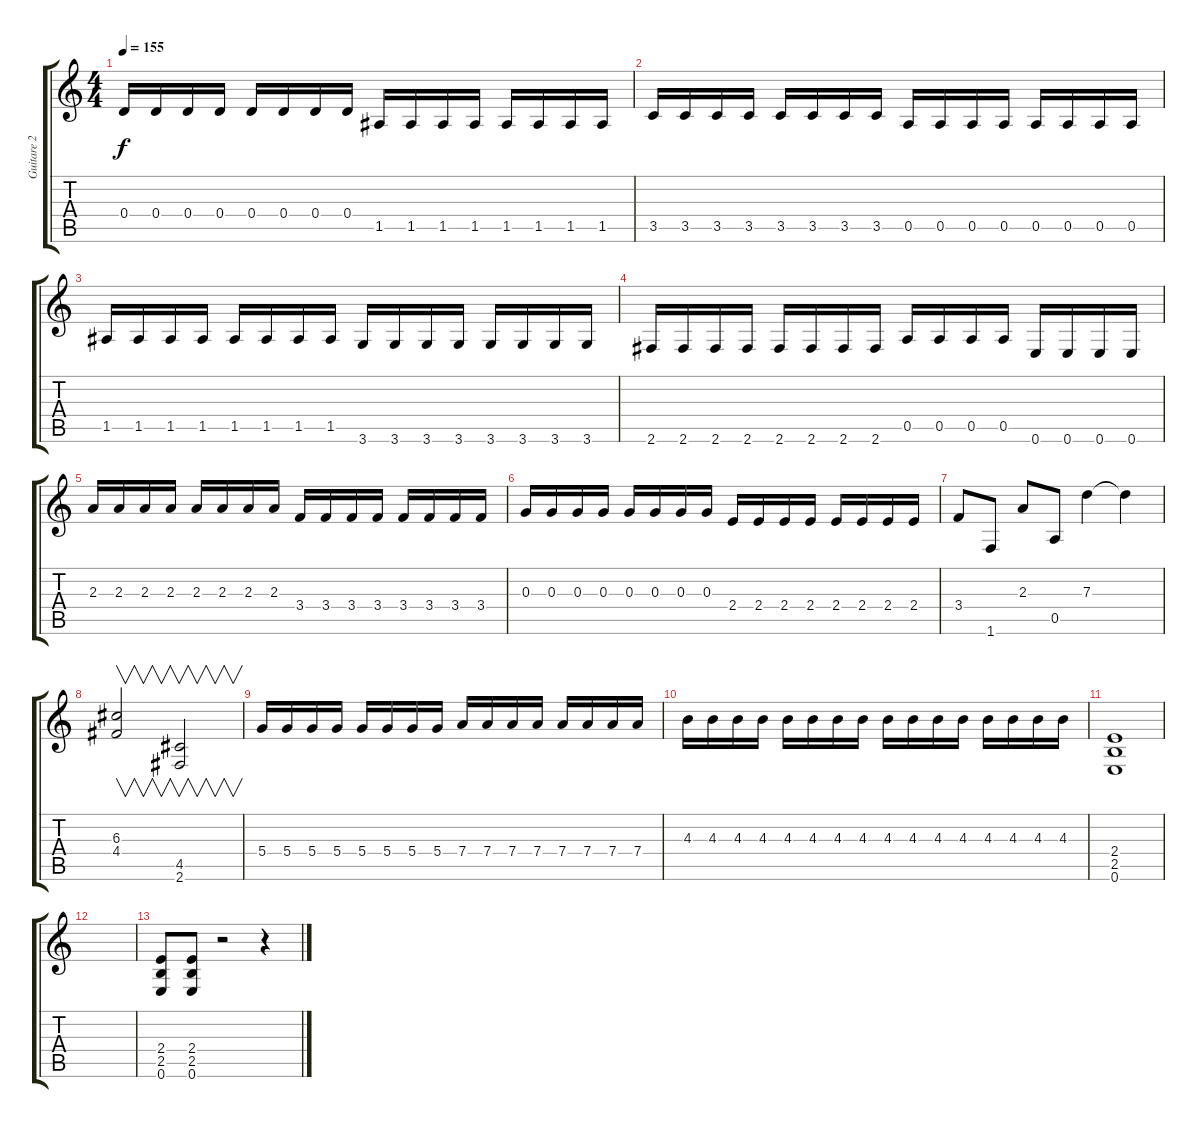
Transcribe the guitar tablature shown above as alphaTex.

\track ("Guitare 2" "Guitare 2") {instrument distortionguitar}
\staff {score tabs}
\tuning (E4 B3 G3 D3 A2 E2) {hide}
\ts (4 4)
\tempo 155
\clef g2
\ks c
0.4.16{dy f} 0.4.16 0.4.16 0.4.16 0.4.16 0.4.16 0.4.16 0.4.16 1.5.16 1.5.16 1.5.16 1.5.16 1.5.16 1.5.16 1.5.16 1.5.16 |
3.5.16 3.5.16 3.5.16 3.5.16 3.5.16 3.5.16 3.5.16 3.5.16 0.5.16 0.5.16 0.5.16 0.5.16 0.5.16 0.5.16 0.5.16 0.5.16 |
1.5.16 1.5.16 1.5.16 1.5.16 1.5.16 1.5.16 1.5.16 1.5.16 3.6.16 3.6.16 3.6.16 3.6.16 3.6.16 3.6.16 3.6.16 3.6.16 |
2.6.16 2.6.16 2.6.16 2.6.16 2.6.16 2.6.16 2.6.16 2.6.16 0.5.16 0.5.16 0.5.16 0.5.16 0.6.16 0.6.16 0.6.16 0.6.16 |
2.3.16 2.3.16 2.3.16 2.3.16 2.3.16 2.3.16 2.3.16 2.3.16 3.4.16 3.4.16 3.4.16 3.4.16 3.4.16 3.4.16 3.4.16 3.4.16 |
0.3.16 0.3.16 0.3.16 0.3.16 0.3.16 0.3.16 0.3.16 0.3.16 2.4.16 2.4.16 2.4.16 2.4.16 2.4.16 2.4.16 2.4.16 2.4.16 |
3.4.8 1.6.8 2.3.8 0.5.8 7.3.4 7.3{t}.4 |
(6.3 4.4).2{v} (4.5 2.6).2{v} |
5.4.16 5.4.16 5.4.16 5.4.16 5.4.16 5.4.16 5.4.16 5.4.16 7.4.16 7.4.16 7.4.16 7.4.16 7.4.16 7.4.16 7.4.16 7.4.16 |
4.3.16 4.3.16 4.3.16 4.3.16 4.3.16 4.3.16 4.3.16 4.3.16 4.3.16 4.3.16 4.3.16 4.3.16 4.3.16 4.3.16 4.3.16 4.3.16 |
(2.4 2.5 0.6).1 |
|
(2.4 2.5 0.6).8 (2.4 2.5 0.6).8 r.2 r.4
